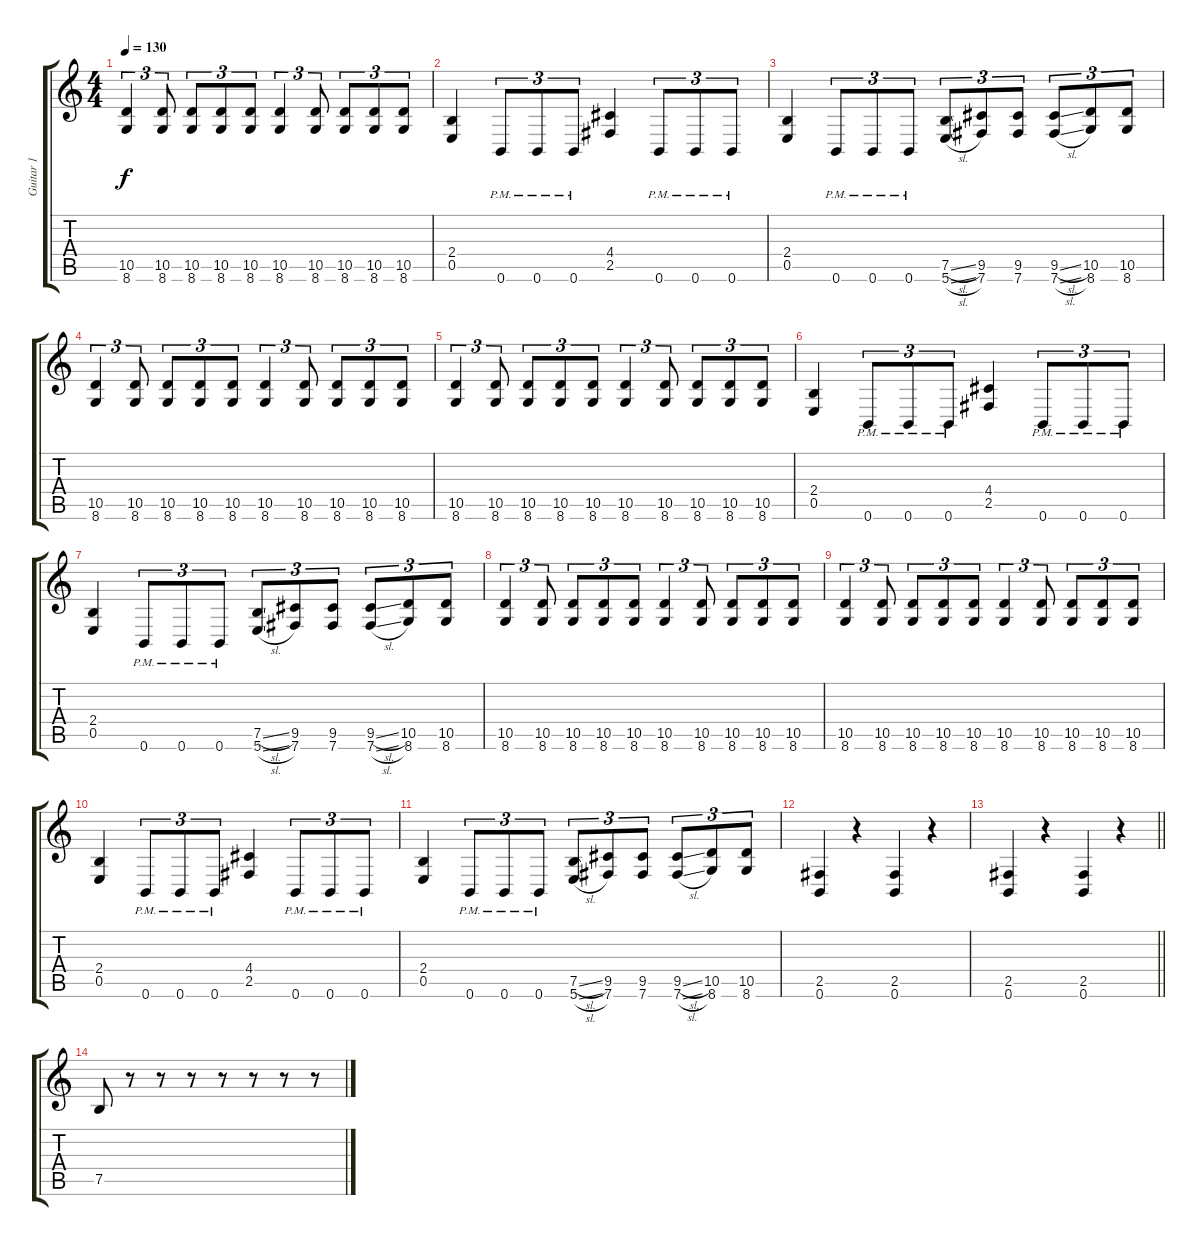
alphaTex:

\track ("Guitar 1" "Guitar 1") {instrument distortionguitar}
\staff {score tabs}
\tuning (B3 Gb3 D3 A2 E2 B1) {hide}
\ts (4 4)
\tempo 130
\clef g2
\ks c
(10.5 8.6).4{tu (3 2) dy f} (10.5 8.6).8{tu (3 2)} (10.5 8.6).8{tu (3 2)} (10.5 8.6).8{tu (3 2)} (10.5 8.6).8{tu (3 2)} (10.5 8.6).4{tu (3 2)} (10.5 8.6).8{tu (3 2)} (10.5 8.6).8{tu (3 2)} (10.5 8.6).8{tu (3 2)} (10.5 8.6).8{tu (3 2)} |
(2.4 0.5).4 0.6{pm}.8{tu (3 2)} 0.6{pm}.8{tu (3 2)} 0.6{pm}.8{tu (3 2)} (4.4 2.5).4 0.6{pm}.8{tu (3 2)} 0.6{pm}.8{tu (3 2)} 0.6{pm}.8{tu (3 2)} |
(2.4 0.5).4 0.6{pm}.8{tu (3 2)} 0.6{pm}.8{tu (3 2)} 0.6{pm}.8{tu (3 2)} (7.5{sl} 5.6{sl}).8{tu (3 2)} (9.5 7.6).8{tu (3 2)} (9.5 7.6).8{tu (3 2)} (9.5{sl} 7.6{sl}).8{tu (3 2)} (10.5 8.6).8{tu (3 2)} (10.5 8.6).8{tu (3 2)} |
(10.5 8.6).4{tu (3 2)} (10.5 8.6).8{tu (3 2)} (10.5 8.6).8{tu (3 2)} (10.5 8.6).8{tu (3 2)} (10.5 8.6).8{tu (3 2)} (10.5 8.6).4{tu (3 2)} (10.5 8.6).8{tu (3 2)} (10.5 8.6).8{tu (3 2)} (10.5 8.6).8{tu (3 2)} (10.5 8.6).8{tu (3 2)} |
(10.5 8.6).4{tu (3 2)} (10.5 8.6).8{tu (3 2)} (10.5 8.6).8{tu (3 2)} (10.5 8.6).8{tu (3 2)} (10.5 8.6).8{tu (3 2)} (10.5 8.6).4{tu (3 2)} (10.5 8.6).8{tu (3 2)} (10.5 8.6).8{tu (3 2)} (10.5 8.6).8{tu (3 2)} (10.5 8.6).8{tu (3 2)} |
(2.4 0.5).4 0.6{pm}.8{tu (3 2)} 0.6{pm}.8{tu (3 2)} 0.6{pm}.8{tu (3 2)} (4.4 2.5).4 0.6{pm}.8{tu (3 2)} 0.6{pm}.8{tu (3 2)} 0.6{pm}.8{tu (3 2)} |
(2.4 0.5).4 0.6{pm}.8{tu (3 2)} 0.6{pm}.8{tu (3 2)} 0.6{pm}.8{tu (3 2)} (7.5{sl} 5.6{sl}).8{tu (3 2)} (9.5 7.6).8{tu (3 2)} (9.5 7.6).8{tu (3 2)} (9.5{sl} 7.6{sl}).8{tu (3 2)} (10.5 8.6).8{tu (3 2)} (10.5 8.6).8{tu (3 2)} |
(10.5 8.6).4{tu (3 2)} (10.5 8.6).8{tu (3 2)} (10.5 8.6).8{tu (3 2)} (10.5 8.6).8{tu (3 2)} (10.5 8.6).8{tu (3 2)} (10.5 8.6).4{tu (3 2)} (10.5 8.6).8{tu (3 2)} (10.5 8.6).8{tu (3 2)} (10.5 8.6).8{tu (3 2)} (10.5 8.6).8{tu (3 2)} |
(10.5 8.6).4{tu (3 2)} (10.5 8.6).8{tu (3 2)} (10.5 8.6).8{tu (3 2)} (10.5 8.6).8{tu (3 2)} (10.5 8.6).8{tu (3 2)} (10.5 8.6).4{tu (3 2)} (10.5 8.6).8{tu (3 2)} (10.5 8.6).8{tu (3 2)} (10.5 8.6).8{tu (3 2)} (10.5 8.6).8{tu (3 2)} |
(2.4 0.5).4 0.6{pm}.8{tu (3 2)} 0.6{pm}.8{tu (3 2)} 0.6{pm}.8{tu (3 2)} (4.4 2.5).4 0.6{pm}.8{tu (3 2)} 0.6{pm}.8{tu (3 2)} 0.6{pm}.8{tu (3 2)} |
(2.4 0.5).4 0.6{pm}.8{tu (3 2)} 0.6{pm}.8{tu (3 2)} 0.6{pm}.8{tu (3 2)} (7.5{sl} 5.6{sl}).8{tu (3 2)} (9.5 7.6).8{tu (3 2)} (9.5 7.6).8{tu (3 2)} (9.5{sl} 7.6{sl}).8{tu (3 2)} (10.5 8.6).8{tu (3 2)} (10.5 8.6).8{tu (3 2)} |
(2.5 0.6).4 r.4 (2.5 0.6).4 r.4 |
\barLineRight lightlight
(2.5 0.6).4 r.4 (2.5 0.6).4 r.4 |
7.5.8 r.8 r.8 r.8 r.8 r.8 r.8 r.8
